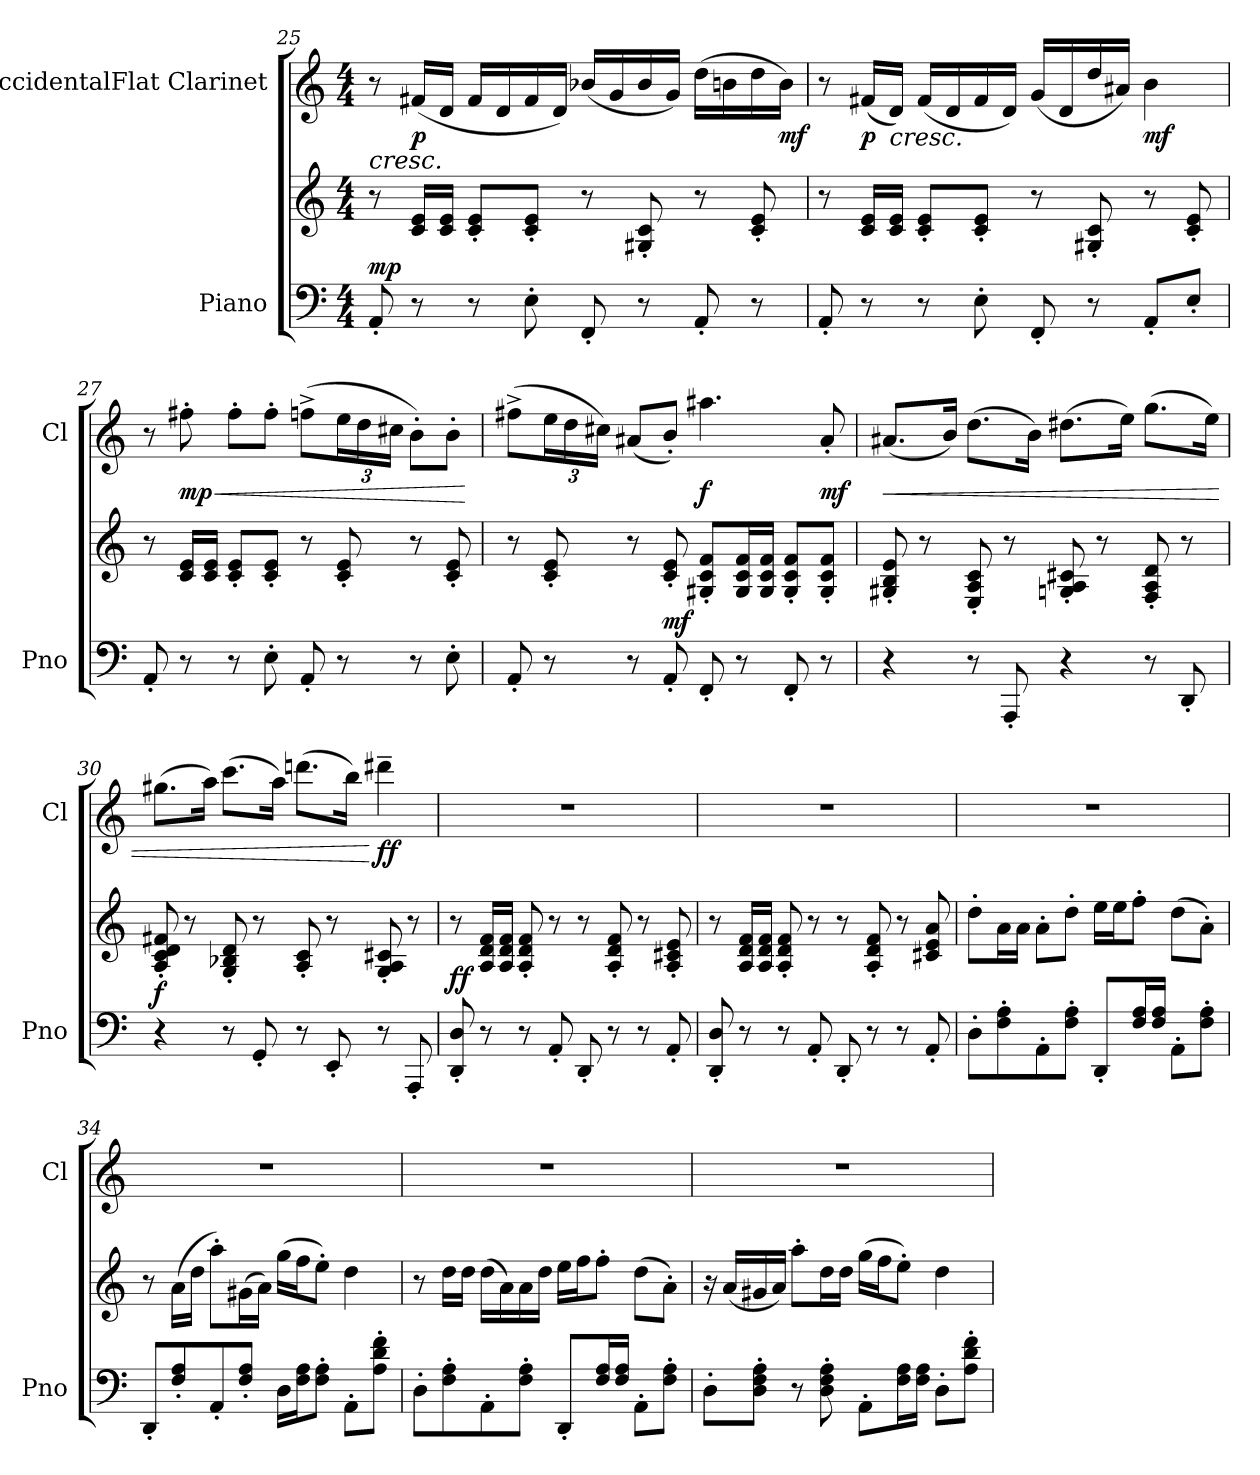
**kern	**kern	**dynam	**kern	**dynam
*part2	*part2	*part2	*part1	*part1
*staff3	*staff2	*staff2/3	*staff1	*staff1
*I"Piano	*	*	*I"BaccidentalFlat Clarinet	*
*I'Pno	*	*	*I'Cl	*
!!LO:LB:g=z
*clefF4	*clefG2	*	*clefG2	*
*	*	*	*ITrd1c2	*
*k[]	*k[]	*	*k[b-e-]	*
*M4/4	*M4/4	*	*M4/4	*
=25	=25	=25	=25	=25
!	!	!LO:DY:a=2	!	!LO:HP:b
8AA'/	8r	mp	8r	<
!	!	!	!	!LO:DY:b
8r	16c/ 16e/LL	.	(16en/LL	p
.	16c/ 16e/JJ	.	16c/JJ	.
8r	8c/' 8e/'L	.	16e/LL	.
.	.	.	16c/	.
8E'\	8c/' 8e/'J	.	16e/	.
.	.	.	16c/JJ)	.
8FF'/	8r	.	(16a-X/LL	.
.	.	.	16f/	.
8r	8G#X/' 8c/'	.	16a-/	.
.	.	.	16f/JJ)	.
8AA'/	8r	.	(16cc\LL	.
.	.	.	16an\	.
8r	8c/' 8e/'	.	16cc\	.
!	!	!	!	!LO:DY:b
.	.	.	16a\JJ)	mf
.	.	.	.	[
=26	=26	=26	=26	=26
8AA'/	8r	.	8r	.
!	!	!	!	!LO:DY:b
8r	16c/ 16e/LL	.	(16en/LL	p
!	!	!	!	!LO:HP:b
.	16c/ 16e/JJ	.	16c/JJ)	<
8r	8c/' 8e/'L	.	(16e/LL	.
.	.	.	16c/	.
8E'\	8c/' 8e/'J	.	16e/	.
.	.	.	16c/JJ)	.
8FF'/	8r	.	(16f/LL	.
.	.	.	16c/	.
8r	8G#X/' 8c/'	.	16cc/	.
.	.	.	16g#X/JJ)	.
!	!	!	!	!LO:DY:b
8AA'/L	8r	.	4a\	mf
8E'/J	8c/' 8e/'	.	.	.
.	.	.	.	[
!!LO:LB:g=z
=27	=27	=27	=27	=27
8AA'/	8r	.	8r	.
!	!	!	!	!LO:HP:b
!	!	!	!	!LO:DY:n=1:b
8r	16c/ 16e/LL	.	8een'\	< mp
.	16c/ 16e/JJ	.	.	.
8r	8c/' 8e/'L	.	8ee'\L	.
8E'\	8c/' 8e/'J	.	8ee'\J	.
8AA'/	8r	.	(8ee-X^\L	.
*	*	*	*Xbrackettup	*
8r	8c/' 8e/'	.	24dd\L	.
.	.	.	24cc\	.
.	.	.	24bn\JJ	.
8r	8r	.	8a'\L)	.
8E'\	8c/' 8e/'	.	8a'\J	.
.	.	.	.	[
=28	=28	=28	=28	=28
8AA'/	8r	.	(8een^\L	.
8r	8c/' 8e/'	.	24dd\L	.
.	.	.	24cc\	.
.	.	.	24bn\JJ)	.
8r	8r	.	(8g#X/L	.
!	!	!LO:DY:a=2	!	!
8AA'/	8c/' 8e/'	mf	8a'/J)	.
!	!	!	!	!LO:DY:b
8FF'/	8G#X/' 8c/' 8f/'L	.	4.gg#X\	f
8r	16G#/ 16c/ 16f/L	.	.	.
.	16G#/ 16c/ 16f/JJ	.	.	.
8FF'/	8G#/' 8c/' 8f/'L	.	.	.
!	!	!	!	!LO:DY:b
8r	8G#/' 8c/' 8f/'J	.	8g#'/	mf
!!LO:PB:g=z
=29	=29	=29	=29	=29
!	!	!	!	!LO:HP:b
4r	8G#X/' 8B/' 8e/'	.	(8.g#X/L	<
.	8r	.	.	.
.	.	.	16a/Jk)	.
8r	8E/' 8A/' 8c/'	.	(8.cc\L	.
8AAA'/	8r	.	.	.
.	.	.	16a\Jk)	.
4r	8Gn/' 8A/' 8c#X/'	.	(8.cc#X\L	.
.	8r	.	.	.
.	.	.	16dd\Jk)	.
8r	8F/' 8A/' 8d/'	.	(8.ff\L	.
8DD'/	8r	.	.	.
.	.	.	16dd\Jk)	.
=30	=30	=30	=30	=30
!	!	!LO:DY:b	!	!
4r	8A/' 8c/' 8d/' 8f#X/'	f	(8.ff#X\L	.
.	8r	.	.	.
.	.	.	16gg\Jk)	.
8r	8G/' 8B-X/' 8d/'	.	(8.bb-\L	.
8GG'/	8r	.	.	.
.	.	.	16gg\Jk)	.
8r	8A/' 8c/'	.	(8.cccn\L	.
8EE'/	8r	.	.	.
.	.	.	16aa\Jk)	.
!	!	!	!	!LO:DY:n=1:b
8r	8G/' 8A/' 8c#X/'	.	4ccc#X~\	[ ff
8AAA'/	8r	.	.	.
!!LO:LB:g=z
=31	=31	=31	=31	=31
!	!	!LO:DY:a=2	!	!
8DD/' 8D/'	8r	ff	1r	.
8r	16A/ 16d/ 16f/LL	.	.	.
.	16A/ 16d/ 16f/JJ	.	.	.
8r	8A/' 8d/' 8f/'	.	.	.
8AA'/	8r	.	.	.
8DD'/	8r	.	.	.
8r	8A/' 8d/' 8f/'	.	.	.
8r	8r	.	.	.
8AA'/	8A/' 8c#X/' 8e/'	.	.	.
=32	=32	=32	=32	=32
8DD/' 8D/'	8r	.	1r	.
8r	16A/ 16d/ 16f/LL	.	.	.
.	16A/ 16d/ 16f/JJ	.	.	.
8r	8A/' 8d/' 8f/'	.	.	.
8AA'/	8r	.	.	.
8DD'/	8r	.	.	.
8r	8A/' 8d/' 8f/'	.	.	.
8r	8r	.	.	.
8AA'/	8c#X/ 8e/ 8a/	.	.	.
=33	=33	=33	=33	=33
8D'\L	8dd'\L	.	1r	.
8F\' 8A\'	16a\L	.	.	.
.	16a\JJ	.	.	.
8AA'\	8a'\L	.	.	.
8F\' 8A\'J	8dd'\J	.	.	.
8DD'/L	16ee\LL	.	.	.
.	16ee\J	.	.	.
16F/ 16A/L	8ff'\J	.	.	.
16F/ 16A/JJ	.	.	.	.
8AA'\L	(8dd\L	.	.	.
8F\' 8A\'J	8a'\J)	.	.	.
!!LO:LB:g=z
=34	=34	=34	=34	=34
8DD'/L	8r	.	1r	.
8F/' 8A/'	(16a\LL	.	.	.
.	16dd\JJ	.	.	.
8AA'/	8aa'\L)	.	.	.
8F/' 8A/'J	(16g#X\L	.	.	.
.	16a\JJ)	.	.	.
16D\LL	(16gg\LL	.	.	.
16F\ 16A\J	16ff\J	.	.	.
8F\' 8A\'J	8ee'\J)	.	.	.
8AA'\L	4dd\	.	.	.
8A\' 8d\' 8f\'J	.	.	.	.
=35	=35	=35	=35	=35
8D'\L	8r	.	1r	.
8F\' 8A\'	16dd\LL	.	.	.
.	16dd\JJ	.	.	.
8AA'\	(16dd\LL	.	.	.
.	16a\)	.	.	.
8F\' 8A\'J	16a\	.	.	.
.	16dd\JJ	.	.	.
8DD'/L	16ee\LL	.	.	.
.	16ff\J	.	.	.
16F/ 16A/L	8ff'\J	.	.	.
16F/ 16A/JJ	.	.	.	.
8AA'\L	(8dd\L	.	.	.
8F\' 8A\'J	8a'\J)	.	.	.
=36	=36	=36	=36	=36
8D'\L	16r	.	1r	.
.	(16a/LL	.	.	.
8D\' 8F\' 8A\'J	16g#X/	.	.	.
.	16a/JJ)	.	.	.
8r	8aa'\L	.	.	.
8D\' 8F\' 8A\'	16dd\L	.	.	.
.	16dd\JJ	.	.	.
8AA'\L	(16gg\LL	.	.	.
.	16ff\J	.	.	.
16F\ 16A\L	8ee'\J)	.	.	.
16F\ 16A\JJ	.	.	.	.
8D'\L	4dd\	.	.	.
8A\' 8d\' 8f\'J	.	.	.	.
=	=	=	=	=
*-	*-	*-	*-	*-
